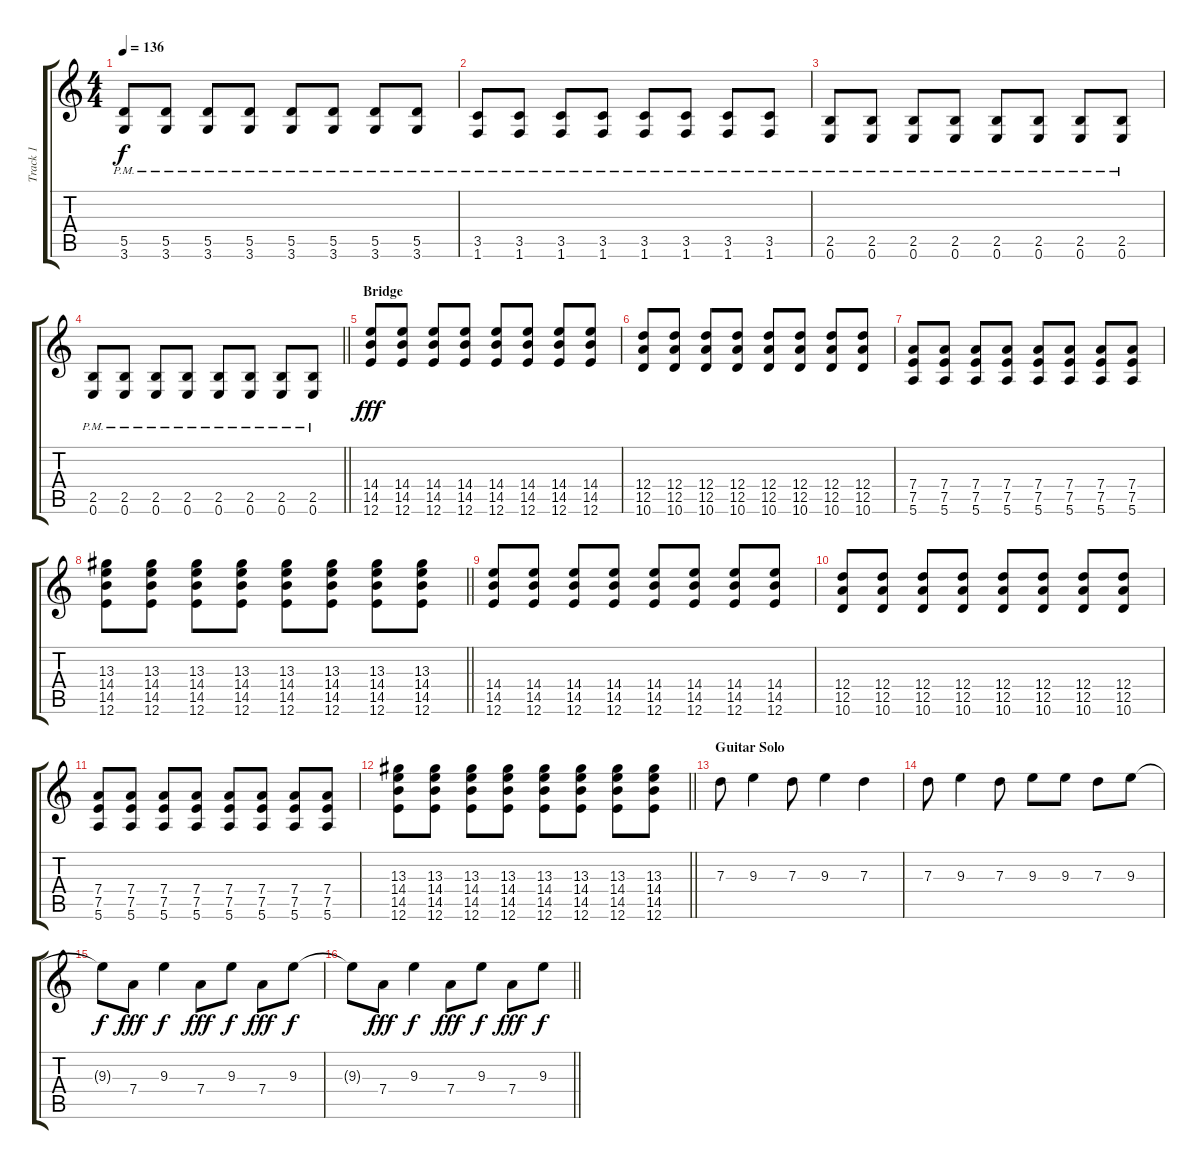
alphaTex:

\track ("Track 1" "Track 1") {instrument overdrivenguitar}
\staff {score tabs}
\tuning (E4 B3 G3 D3 A2 E2) {hide}
\ts (4 4)
\tempo 136
\clef g2
\ks c
(5.5{pm} 3.6{pm}).8{dy f} (5.5{pm} 3.6{pm}).8 (5.5{pm} 3.6{pm}).8 (5.5{pm} 3.6{pm}).8 (5.5{pm} 3.6{pm}).8 (5.5{pm} 3.6{pm}).8 (5.5{pm} 3.6{pm}).8 (5.5{pm} 3.6{pm}).8 |
(3.5{pm} 1.6{pm}).8 (3.5{pm} 1.6{pm}).8 (3.5{pm} 1.6{pm}).8 (3.5{pm} 1.6{pm}).8 (3.5{pm} 1.6{pm}).8 (3.5{pm} 1.6{pm}).8 (3.5{pm} 1.6{pm}).8 (3.5{pm} 1.6{pm}).8 |
(2.5{pm} 0.6{pm}).8 (2.5{pm} 0.6{pm}).8 (2.5{pm} 0.6{pm}).8 (2.5{pm} 0.6{pm}).8 (2.5{pm} 0.6{pm}).8 (2.5{pm} 0.6{pm}).8 (2.5{pm} 0.6{pm}).8 (2.5{pm} 0.6{pm}).8 |
\barLineRight lightlight
(2.5{pm} 0.6{pm}).8 (2.5{pm} 0.6{pm}).8 (2.5{pm} 0.6{pm}).8 (2.5{pm} 0.6{pm}).8 (2.5{pm} 0.6{pm}).8 (2.5{pm} 0.6{pm}).8 (2.5{pm} 0.6{pm}).8 (2.5{pm} 0.6{pm}).8 |
\section ("" "Bridge")
(14.4 14.5 12.6).8{dy fff} (14.4 14.5 12.6).8 (14.4 14.5 12.6).8 (14.4 14.5 12.6).8 (14.4 14.5 12.6).8 (14.4 14.5 12.6).8 (14.4 14.5 12.6).8 (14.4 14.5 12.6).8 |
(12.4 12.5 10.6).8 (12.4 12.5 10.6).8 (12.4 12.5 10.6).8 (12.4 12.5 10.6).8 (12.4 12.5 10.6).8 (12.4 12.5 10.6).8 (12.4 12.5 10.6).8 (12.4 12.5 10.6).8 |
(7.4 7.5 5.6).8 (7.4 7.5 5.6).8 (7.4 7.5 5.6).8 (7.4 7.5 5.6).8 (7.4 7.5 5.6).8 (7.4 7.5 5.6).8 (7.4 7.5 5.6).8 (7.4 7.5 5.6).8 |
\barLineRight lightlight
(13.3 14.4 14.5 12.6).8 (13.3 14.4 14.5 12.6).8 (13.3 14.4 14.5 12.6).8 (13.3 14.4 14.5 12.6).8 (13.3 14.4 14.5 12.6).8 (13.3 14.4 14.5 12.6).8 (13.3 14.4 14.5 12.6).8 (13.3 14.4 14.5 12.6).8 |
(14.4 14.5 12.6).8 (14.4 14.5 12.6).8 (14.4 14.5 12.6).8 (14.4 14.5 12.6).8 (14.4 14.5 12.6).8 (14.4 14.5 12.6).8 (14.4 14.5 12.6).8 (14.4 14.5 12.6).8 |
(12.4 12.5 10.6).8 (12.4 12.5 10.6).8 (12.4 12.5 10.6).8 (12.4 12.5 10.6).8 (12.4 12.5 10.6).8 (12.4 12.5 10.6).8 (12.4 12.5 10.6).8 (12.4 12.5 10.6).8 |
(7.4 7.5 5.6).8 (7.4 7.5 5.6).8 (7.4 7.5 5.6).8 (7.4 7.5 5.6).8 (7.4 7.5 5.6).8 (7.4 7.5 5.6).8 (7.4 7.5 5.6).8 (7.4 7.5 5.6).8 |
\barLineRight lightlight
(13.3 14.4 14.5 12.6).8 (13.3 14.4 14.5 12.6).8 (13.3 14.4 14.5 12.6).8 (13.3 14.4 14.5 12.6).8 (13.3 14.4 14.5 12.6).8 (13.3 14.4 14.5 12.6).8 (13.3 14.4 14.5 12.6).8 (13.3 14.4 14.5 12.6).8 |
\section ("" "Guitar Solo")
7.3.8 9.3.4 7.3.8 9.3.4 7.3.4 |
7.3.8 9.3.4 7.3.8 9.3.8 9.3.8 7.3.8 9.3.8 |
9.3{t}.8{dy f} 7.4.8{dy fff} 9.3.4{dy f} 7.4.8{dy fff} 9.3.8{dy f} 7.4.8{dy fff} 9.3.8{dy f} |
\barLineRight lightlight
9.3{t}.8 7.4.8{dy fff} 9.3.4{dy f} 7.4.8{dy fff} 9.3.8{dy f} 7.4.8{dy fff} 9.3.8{dy f}
